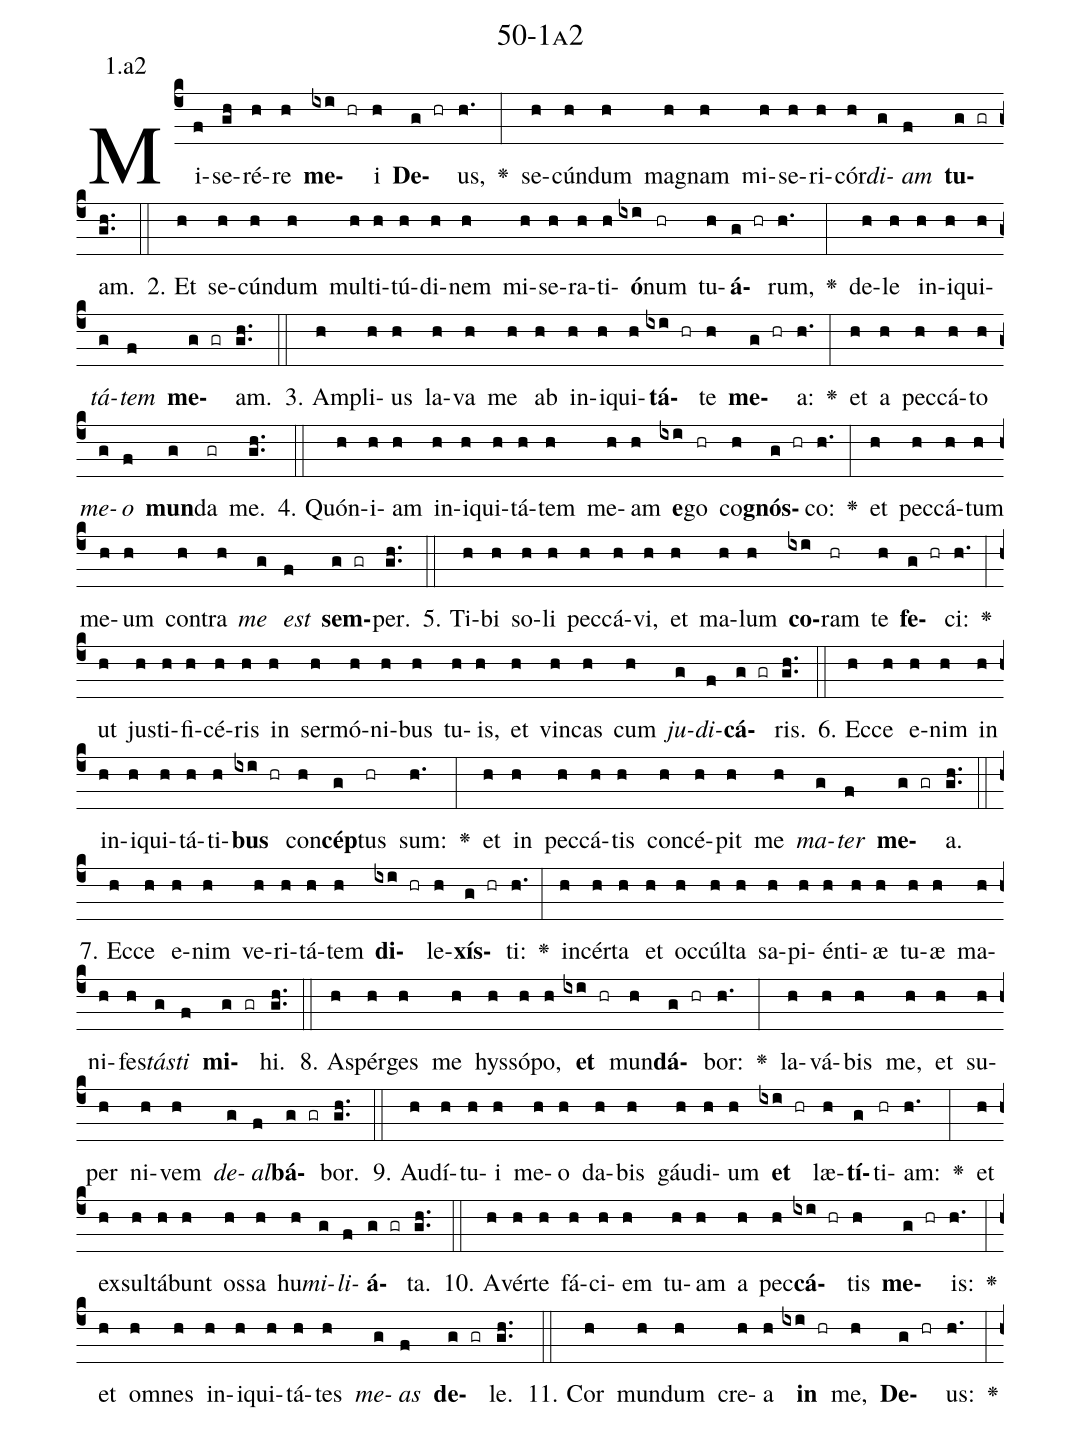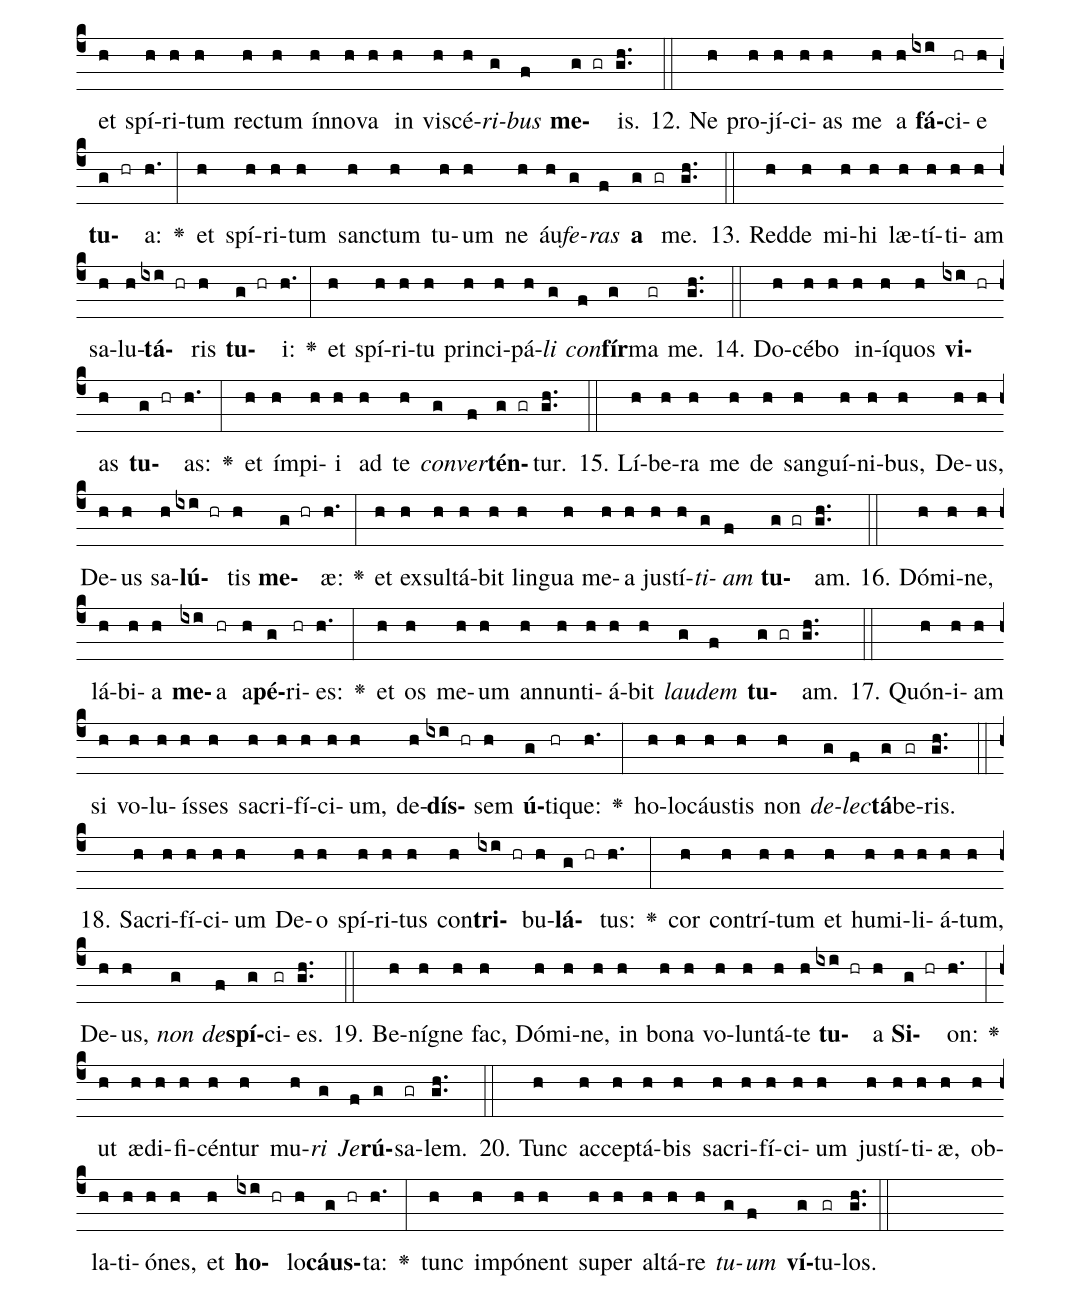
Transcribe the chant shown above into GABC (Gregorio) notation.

name: 50-1a2;
annotation: 1.a2;
%%
(c4)Mi(f)se(gh)ré(h)re(h) <b>me</b>(ixi hr)i(h) <b>De</b>(g hr)us,(h.) <v>\greheightstar</v>(:) se(h)cún(h)dum(h) ma(h)gnam(h) mi(h)se(h)ri(h)cór(h)<i>di</i>(g)<i>am</i>(f) <b>tu</b>(g gr)am.(gh..) (::)
2. Et(h) se(h)cún(h)dum(h) mul(h)ti(h)tú(h)di(h)nem(h) mi(h)se(h)ra(h)ti(h)<b>ó</b>(ixi)num(hr) tu(h)<b>á</b>(g hr)rum,(h.) <v>\greheightstar</v>(:) de(h)le(h) in(h)i(h)qui(h)<i>tá</i>(g)<i>tem</i>(f) <b>me</b>(g gr)am.(gh..) (::)
3. Am(h)pli(h)us(h) la(h)va(h) me(h) ab(h) in(h)i(h)qui(h)<b>tá</b>(ixi hr)te(h) <b>me</b>(g hr)a:(h.) <v>\greheightstar</v>(:) et(h) a(h) pec(h)cá(h)to(h) <i>me</i>(g)<i>o</i>(f) <b>mun</b>(g)da(gr) me.(gh..) (::)
4. Quón(h)i(h)am(h) in(h)i(h)qui(h)tá(h)tem(h) me(h)am(h) <b>e</b>(ixi)go(hr) co(h)<b>gnós</b>(g hr)co:(h.) <v>\greheightstar</v>(:) et(h) pec(h)cá(h)tum(h) me(h)um(h) con(h)tra(h) <i>me</i>(g) <i>est</i>(f) <b>sem</b>(g gr)per.(gh..) (::)
5. Ti(h)bi(h) so(h)li(h) pec(h)cá(h)vi,(h) et(h) ma(h)lum(h) <b>co</b>(ixi)ram(hr) te(h) <b>fe</b>(g hr)ci:(h.) <v>\greheightstar</v>(:) ut(h) jus(h)ti(h)fi(h)cé(h)ris(h) in(h) ser(h)mó(h)ni(h)bus(h) tu(h)is,(h) et(h) vin(h)cas(h) cum(h) <i>ju</i>(g)<i>di</i>(f)<b>cá</b>(g gr)ris.(gh..) (::)
6. Ec(h)ce(h) e(h)nim(h) in(h) in(h)i(h)qui(h)tá(h)ti(h)<b>bus</b>(ixi hr) con(h)<b>cép</b>(g)tus(hr) sum:(h.) <v>\greheightstar</v>(:) et(h) in(h) pec(h)cá(h)tis(h) con(h)cé(h)pit(h) me(h) <i>ma</i>(g)<i>ter</i>(f) <b>me</b>(g gr)a.(gh..) (::)
7. Ec(h)ce(h) e(h)nim(h) ve(h)ri(h)tá(h)tem(h) <b>di</b>(ixi hr)le(h)<b>xís</b>(g hr)ti:(h.) <v>\greheightstar</v>(:) in(h)cér(h)ta(h) et(h) oc(h)cúl(h)ta(h) sa(h)pi(h)én(h)ti(h)æ(h) tu(h)æ(h) ma(h)ni(h)fes(h)<i>tás</i>(g)<i>ti</i>(f) <b>mi</b>(g gr)hi.(gh..) (::)
8. A(h)spér(h)ges(h) me(h) hys(h)só(h)po,(h) <b>et</b>(ixi hr) mun(h)<b>dá</b>(g hr)bor:(h.) <v>\greheightstar</v>(:) la(h)vá(h)bis(h) me,(h) et(h) su(h)per(h) ni(h)vem(h) <i>de</i>(g)<i>al</i>(f)<b>bá</b>(g gr)bor.(gh..) (::)
9. Au(h)dí(h)tu(h)i(h) me(h)o(h) da(h)bis(h) gáu(h)di(h)um(h) <b>et</b>(ixi hr) læ(h)<b>tí</b>(g)ti(hr)am:(h.) <v>\greheightstar</v>(:) et(h) ex(h)sul(h)tá(h)bunt(h) os(h)sa(h) hu(h)<i>mi</i>(g)<i>li</i>(f)<b>á</b>(g gr)ta.(gh..) (::)
10. A(h)vér(h)te(h) fá(h)ci(h)em(h) tu(h)am(h) a(h) pec(h)<b>cá</b>(ixi hr)tis(h) <b>me</b>(g hr)is:(h.) <v>\greheightstar</v>(:) et(h) om(h)nes(h) in(h)i(h)qui(h)tá(h)tes(h) <i>me</i>(g)<i>as</i>(f) <b>de</b>(g gr)le.(gh..) (::)
11. Cor(h) mun(h)dum(h) cre(h)a(h) <b>in</b>(ixi hr) me,(h) <b>De</b>(g hr)us:(h.) <v>\greheightstar</v>(:) et(h) spí(h)ri(h)tum(h) rec(h)tum(h) ín(h)no(h)va(h) in(h) vi(h)scé(h)<i>ri</i>(g)<i>bus</i>(f) <b>me</b>(g gr)is.(gh..) (::)
12. Ne(h) pro(h)jí(h)ci(h)as(h) me(h) a(h) <b>fá</b>(ixi)ci(hr)e(h) <b>tu</b>(g hr)a:(h.) <v>\greheightstar</v>(:) et(h) spí(h)ri(h)tum(h) sanc(h)tum(h) tu(h)um(h) ne(h) áu(h)<i>fe</i>(g)<i>ras</i>(f) <b>a</b>(g gr) me.(gh..) (::)
13. Red(h)de(h) mi(h)hi(h) læ(h)tí(h)ti(h)am(h) sa(h)lu(h)<b>tá</b>(ixi hr)ris(h) <b>tu</b>(g hr)i:(h.) <v>\greheightstar</v>(:) et(h) spí(h)ri(h)tu(h) prin(h)ci(h)pá(h)<i>li</i>(g) <i>con</i>(f)<b>fír</b>(g)ma(gr) me.(gh..) (::)
14. Do(h)cé(h)bo(h) in(h)í(h)quos(h) <b>vi</b>(ixi hr)as(h) <b>tu</b>(g hr)as:(h.) <v>\greheightstar</v>(:) et(h) ím(h)pi(h)i(h) ad(h) te(h) <i>con</i>(g)<i>ver</i>(f)<b>tén</b>(g gr)tur.(gh..) (::)
15. Lí(h)be(h)ra(h) me(h) de(h) san(h)guí(h)ni(h)bus,(h) De(h)us,(h) De(h)us(h) sa(h)<b>lú</b>(ixi hr)tis(h) <b>me</b>(g hr)æ:(h.) <v>\greheightstar</v>(:) et(h) ex(h)sul(h)tá(h)bit(h) lin(h)gua(h) me(h)a(h) jus(h)tí(h)<i>ti</i>(g)<i>am</i>(f) <b>tu</b>(g gr)am.(gh..) (::)
16. Dó(h)mi(h)ne,(h) lá(h)bi(h)a(h) <b>me</b>(ixi)a(hr) a(h)<b>pé</b>(g)ri(hr)es:(h.) <v>\greheightstar</v>(:) et(h) os(h) me(h)um(h) an(h)nun(h)ti(h)á(h)bit(h) <i>lau</i>(g)<i>dem</i>(f) <b>tu</b>(g gr)am.(gh..) (::)
17. Quón(h)i(h)am(h) si(h) vo(h)lu(h)ís(h)ses(h) sa(h)cri(h)fí(h)ci(h)um,(h) de(h)<b>dís</b>(ixi hr)sem(h) <b>ú</b>(g)ti(hr)que:(h.) <v>\greheightstar</v>(:) ho(h)lo(h)cáus(h)tis(h) non(h) <i>de</i>(g)<i>lec</i>(f)<b>tá</b>(g)be(gr)ris.(gh..) (::)
18. Sa(h)cri(h)fí(h)ci(h)um(h) De(h)o(h) spí(h)ri(h)tus(h) con(h)<b>tri</b>(ixi hr)bu(h)<b>lá</b>(g hr)tus:(h.) <v>\greheightstar</v>(:) cor(h) con(h)trí(h)tum(h) et(h) hu(h)mi(h)li(h)á(h)tum,(h) De(h)us,(h) <i>non</i>(g) <i>de</i>(f)<b>spí</b>(g)ci(gr)es.(gh..) (::)
19. Be(h)ní(h)gne(h) fac,(h) Dó(h)mi(h)ne,(h) in(h) bo(h)na(h) vo(h)lun(h)tá(h)te(h) <b>tu</b>(ixi hr)a(h) <b>Si</b>(g hr)on:(h.) <v>\greheightstar</v>(:) ut(h) æ(h)di(h)fi(h)cén(h)tur(h) mu(h)<i>ri</i>(g) <i>Je</i>(f)<b>rú</b>(g)sa(gr)lem.(gh..) (::)
20. Tunc(h) ac(h)cep(h)tá(h)bis(h) sa(h)cri(h)fí(h)ci(h)um(h) jus(h)tí(h)ti(h)æ,(h) ob(h)la(h)ti(h)ó(h)nes,(h) et(h) <b>ho</b>(ixi hr)lo(h)<b>cáus</b>(g hr)ta:(h.) <v>\greheightstar</v>(:) tunc(h) im(h)pó(h)nent(h) su(h)per(h) al(h)tá(h)re(h) <i>tu</i>(g)<i>um</i>(f) <b>ví</b>(g)tu(gr)los.(gh..) (::)
